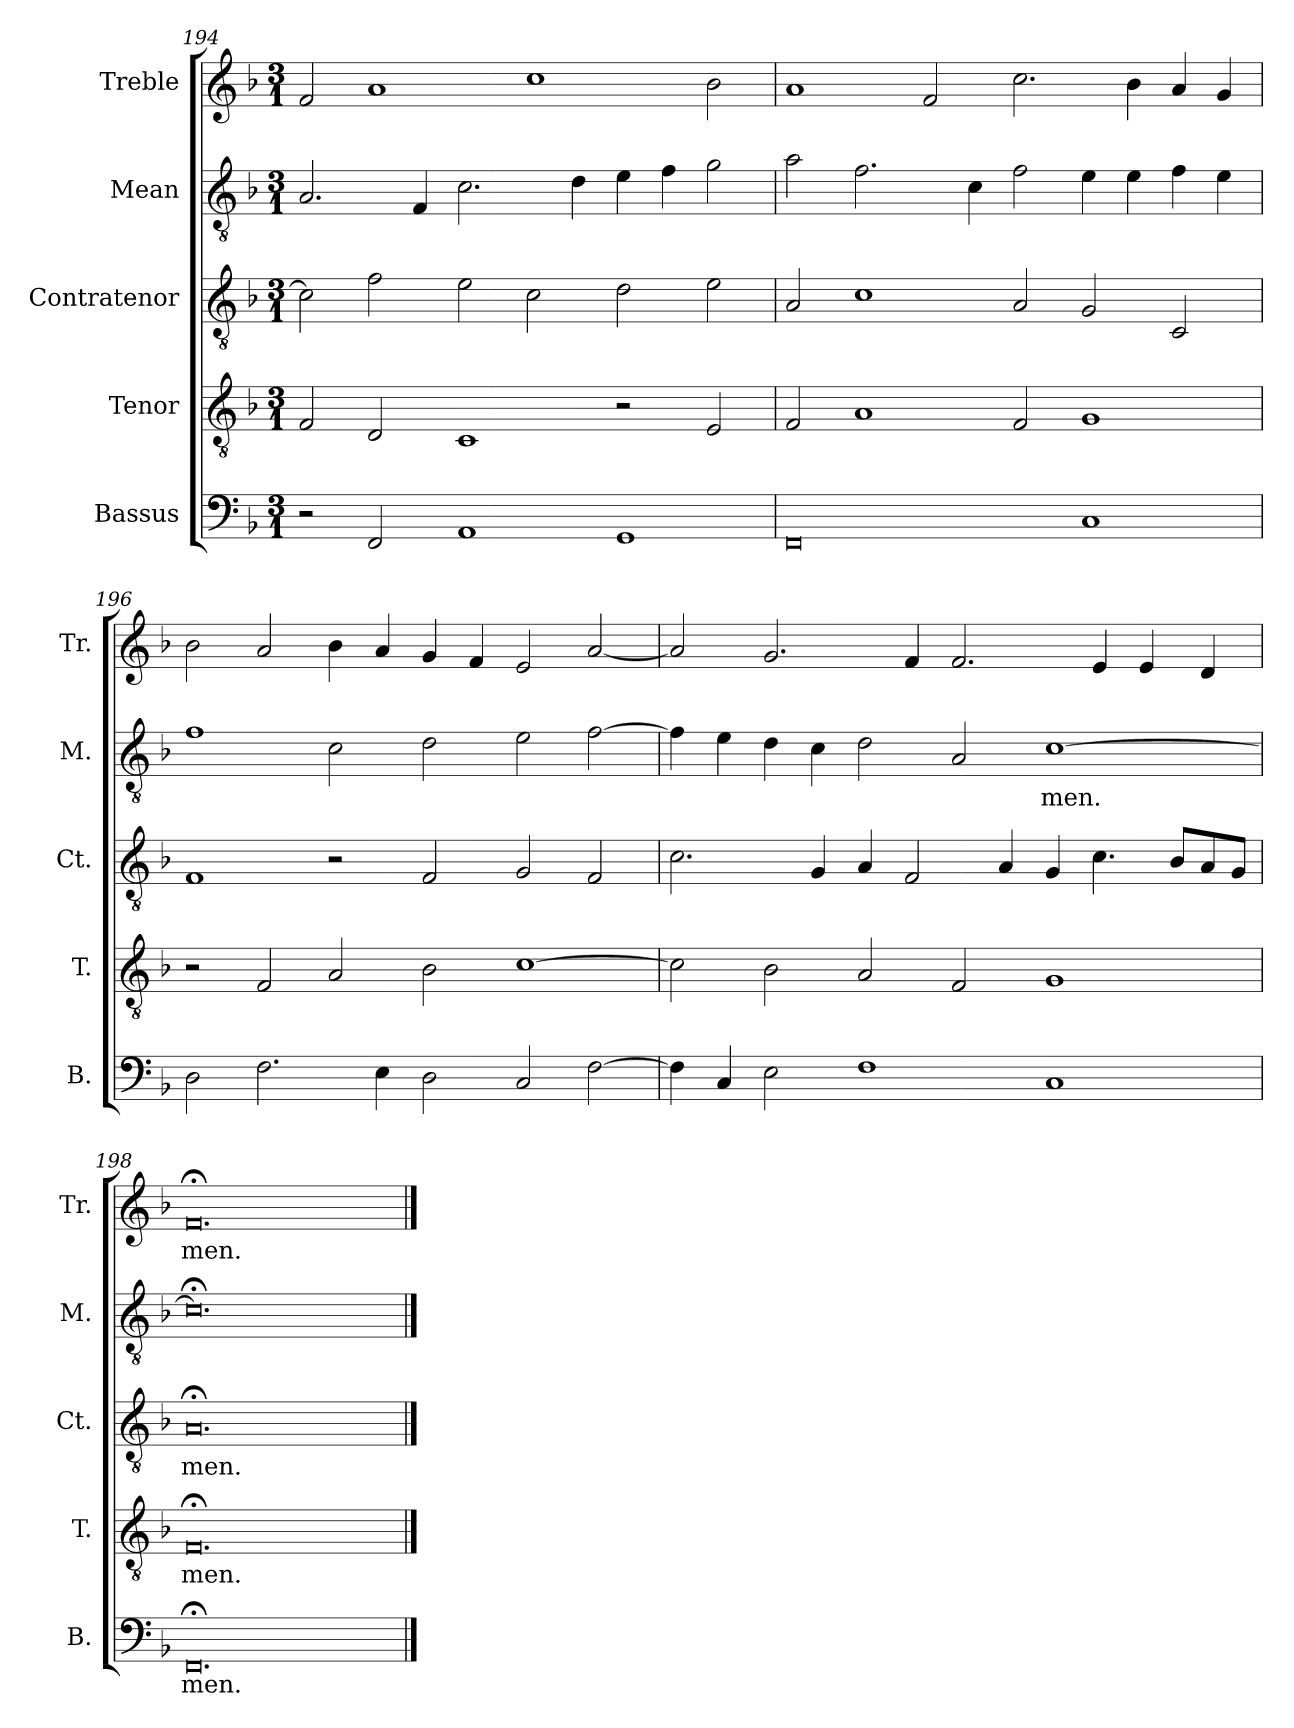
**kern	**text	**kern	**text	**kern	**text	**kern	**text	**kern	**text
*part5	*part5	*part4	*part4	*part3	*part3	*part2	*part2	*part1	*part1
*staff5	*staff5	*staff4	*staff4	*staff3	*staff3	*staff2	*staff2	*staff1	*staff1
*I"Bassus	*	*I"Tenor	*	*I"Contratenor	*	*I"Mean	*	*I"Treble	*
*I'B.	*	*I'T.	*	*I'Ct.	*	*I'M.	*	*I'Tr.	*
*clefF4	*	*clefGv2	*	*clefGv2	*	*clefGv2	*	*clefG2	*
*	*	*ITrd7c12	*	*ITrd7c12	*	*ITrd7c12	*	*	*
*k[b-]	*	*k[b-]	*	*k[b-]	*	*k[b-]	*	*k[b-]	*
*F:	*	*F:	*	*F:	*	*F:	*	*F:	*
*M3/1	*	*M3/1	*	*M3/1	*	*M3/1	*	*M3/1	*
=194	=194	=194	=194	=194	=194	=194	=194	=194	=194
2r	.	2FFi/	.	2Ci\]	.	2.AAi/	.	2fi/	.
2FFi/	.	2DDi/	.	2Fi\	.	.	.	1ai	.
.	.	.	.	.	.	4FFi/	.	.	.
1AAi	.	1CCi	.	2Ei\	.	2.Ci\	.	.	.
.	.	.	.	2Ci\	.	.	.	1cci	.
.	.	.	.	.	.	4Di\	.	.	.
1GGi	.	2r	.	2Di\	.	4Ei\	.	.	.
.	.	.	.	.	.	4Fi\	.	.	.
.	.	2EEi/	.	2Ei\	.	2Gi\	.	2b-i\	.
!!LO:PB:g=z
=195`	=195`	=195`	=195`	=195`	=195`	=195`	=195`	=195`	=195`
0FFi	.	2FFi/	.	2AAi/	.	2Ai\	.	1ai	.
.	.	1AAi	.	1Ci	.	2.Fi\	.	.	.
.	.	.	.	.	.	.	.	2fi/	.
.	.	.	.	.	.	4Ci\	.	.	.
.	.	2FFi/	.	2AAi/	.	2Fi\	.	2.cci\	.
1Ci	.	1GGi	.	2GGi/	.	4Ei\	.	.	.
.	.	.	.	.	.	4Ei\	.	4b-i\	.
.	.	.	.	2CCi/	.	4Fi\	.	4ai/	.
.	.	.	.	.	.	4Ei\	.	4gi/	.
=196`	=196`	=196`	=196`	=196`	=196`	=196`	=196`	=196`	=196`
2Di\	.	2r	.	1FFi	.	1Fi	.	2b-i\	.
2.Fi\	.	2FFi/	.	.	.	.	.	2ai/	.
.	.	2AAi/	.	2r	.	2Ci\	.	4b-i\	.
4Ei\	.	.	.	.	.	.	.	4ai/	.
2Di\	.	2BB-i\	.	2FFi/	.	2Di\	.	4gi/	.
.	.	.	.	.	.	.	.	4fi/	.
2Ci/	.	[>1Ci	.	2GGi/	.	2Ei\	.	2ei/	.
[>2Fi\	.	.	.	2FFi/	.	[>2Fi\	.	[<2ai/	.
=197`	=197`	=197`	=197`	=197`	=197`	=197`	=197`	=197`	=197`
4Fi\]	.	2Ci\]	.	2.Ci\	.	4Fi\]	.	2ai/]	.
4Ci/	.	.	.	.	.	4Ei\	.	.	.
2Ei\	.	2BB-i\	.	.	.	4Di\	.	2.gi/	.
.	.	.	.	4GGi/	.	4Ci\	.	.	.
1Fi	.	2AAi/	.	4AAi/	.	2Di\	.	.	.
.	.	.	.	2FFi/	.	.	.	4fi/	.
.	.	2FFi/	.	.	.	2AAi/	.	2.fi/	.
.	.	.	.	4AAi/	.	.	.	.	.
!	!	!	!	!	!	!	!LO:LY:b:color=#000000	!	!
1Ci	.	1GGi	.	4GGi/	.	[>1Ci	-men.	.	.
.	.	.	.	4.Ci\	.	.	.	4ei/	.
.	.	.	.	.	.	.	.	4ei/	.
.	.	.	.	8BB-i/L	.	.	.	.	.
.	.	.	.	8AAi/	.	.	.	4di/	.
.	.	.	.	8GGi/J	.	.	.	.	.
=198`	=198`	=198`	=198`	=198`	=198`	=198`	=198`	=198`	=198`
!	!LO:LY:b:color=#000000	!	!	!	!	!	!	!	!
!	!	!	!LO:LY:b:color=#000000	!	!	!	!	!	!
!	!	!	!	!	!LO:LY:b:color=#000000	!	!	!	!
!	!	!	!	!	!	!	!	!	!LO:LY:b:color=#000000
0.FF;i	-men.	0.FF;i	-men.	0.AA;i	-men.	0.C;i]	.	0.f;i	-men.
==	==	==	==	==	==	==	==	==	==
*-	*-	*-	*-	*-	*-	*-	*-	*-	*-
